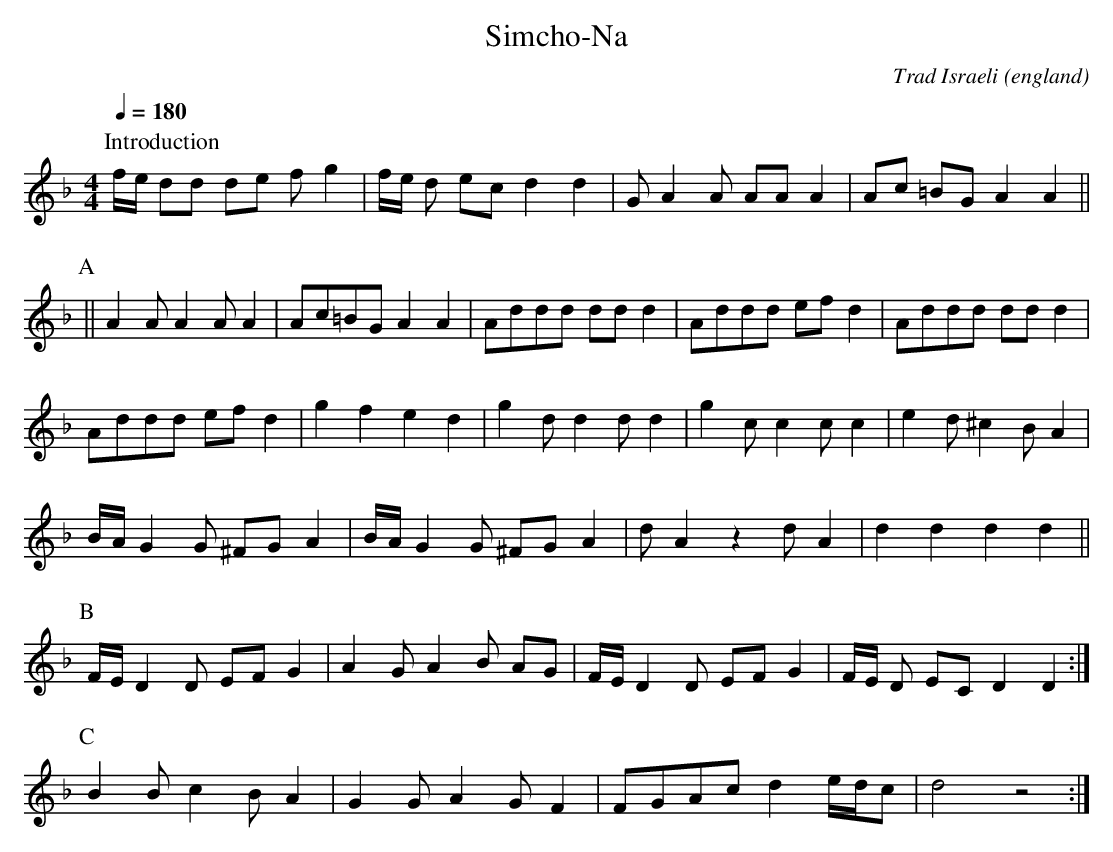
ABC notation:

X:1
T:Simcho-Na
O:england
M:4/4
L:1/8
Q:1/4=180
C:Trad Israeli
K:Dm
P:Introduction
f/2e/2 dd de f g2|f/2e/2 d ec d2 d2|G A2 A  AA A2|Ac =BG A2 A2||
P:A
||A2 A A2 A A2|Ac=BG A2 A2|Addd dd d2|Addd ef d2| Addd dd d2|
Addd ef d2|g2 f2 e2 d2|g2 d d2 d d2|g2 c c2 c c2|e2 d ^c2 B A2|
B/2A/2 G2 G ^FG A2|B/2A/2 G2 G ^FG A2|d A2 z2 d A2|d2 d2 d2 d2||
P:B
F/2E/2 D2 D EF G2|A2 G A2 B AG|F/2E/2 D2 D EF G2|F/2E/2 D EC D2 D2:|
P:C
B2 B c2 B A2|G2 G A2 G F2|FGAc d2 e/2d/2c|d4 z4:|
